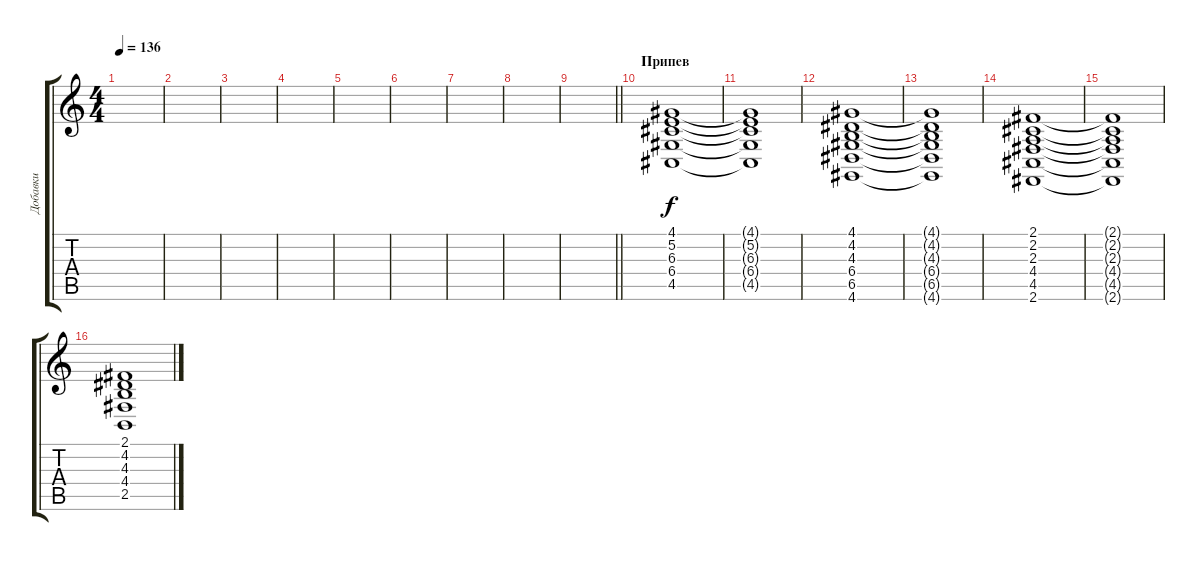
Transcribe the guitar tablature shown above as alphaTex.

\track ("Добавки" "Добавки") {instrument stringensemble1}
\staff {score tabs}
\tuning (E4 B3 G3 D3 A2 E2) {hide}
\ts (4 4)
\tempo 136
\clef g2
\ks c
|
|
|
|
|
|
|
|
\barLineRight lightlight
|
\section ("" "Припев")
(4.1 5.2 6.3 6.4 4.5).1{instrument stringensemble1} |
(4.1{t} 5.2{t} 6.3{t} 6.4{t} 4.5{t}).1 |
(4.1 4.2 4.3 6.4 6.5 4.6).1 |
(4.1{t} 4.2{t} 4.3{t} 6.4{t} 6.5{t} 4.6{t}).1 |
(2.1 2.2 2.3 4.4 4.5 2.6).1 |
(2.1{t} 2.2{t} 2.3{t} 4.4{t} 4.5{t} 2.6{t}).1 |
(2.1 4.2 4.3 4.4 2.5).1
